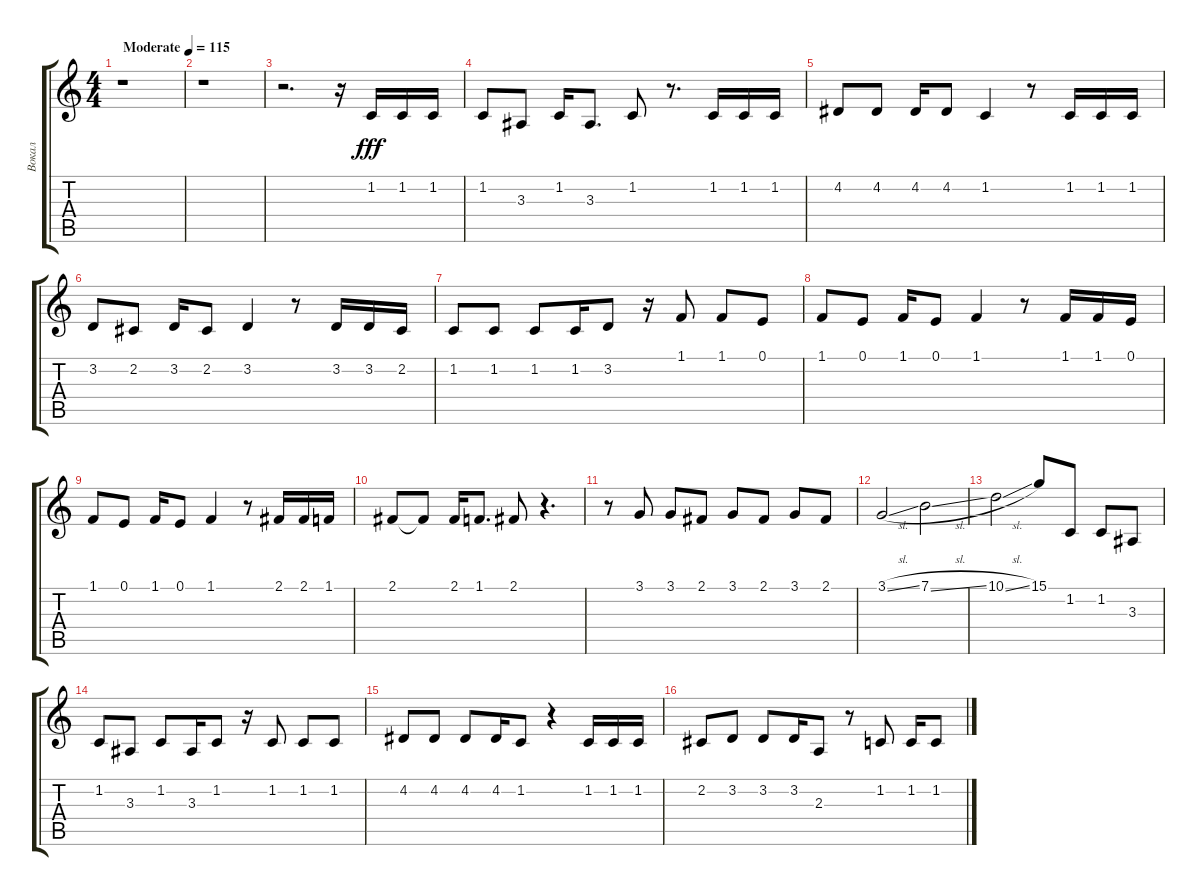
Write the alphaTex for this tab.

\track ("Вокал" "Вокал") {instrument trumpet}
\staff {score tabs}
\tuning (E4 B3 G3 D3 A2 E2) {hide}
\ts (4 4)
\tempo (115 "Moderate")
\clef g2
\ks c
r.1{dy fff instrument trumpet} |
r.1 |
r.2{d} r.16 1.2.16 1.2.16 1.2.16 |
1.2.8 3.3.8 1.2.16 3.3.8{d} 1.2.8 r.8{d} 1.2.16 1.2.16 1.2.16 |
4.2.8 4.2.8 4.2.16 4.2.8 1.2.4 r.8 1.2.16 1.2.16 1.2.16 |
3.2.8 2.2.8 3.2.16 2.2.8 3.2.4 r.8 3.2.16 3.2.16 2.2.16 |
1.2.8 1.2.8 1.2.8 1.2.16 3.2.8 r.16 1.1.8 1.1.8 0.1.8 |
1.1.8 0.1.8 1.1.16 0.1.8 1.1.4 r.8 1.1.16 1.1.16 0.1.16 |
1.1.8 0.1.8 1.1.16 0.1.8 1.1.4 r.8 2.1.16 2.1.16 1.1.16 |
2.1.8 2.1{t}.8 2.1.16 1.1.8{d} 2.1.8 r.4{d} |
r.8 3.1.8 3.1.8 2.1.8 3.1.8 2.1.8 3.1.8 2.1.8 |
3.1{sl}.2 7.1{sl}.2 |
10.1{sl}.2 15.1.8 1.2.8 1.2.8 3.3.8 |
1.2.8 3.3.8 1.2.8 3.3.16 1.2.8 r.16 1.2.8 1.2.8 1.2.8 |
4.2.8 4.2.8 4.2.8 4.2.16 1.2.8 r.4 1.2.16 1.2.16 1.2.16 |
2.2.8 3.2.8 3.2.8 3.2.16 2.3.8 r.8 1.2.8 1.2.16 1.2.8
